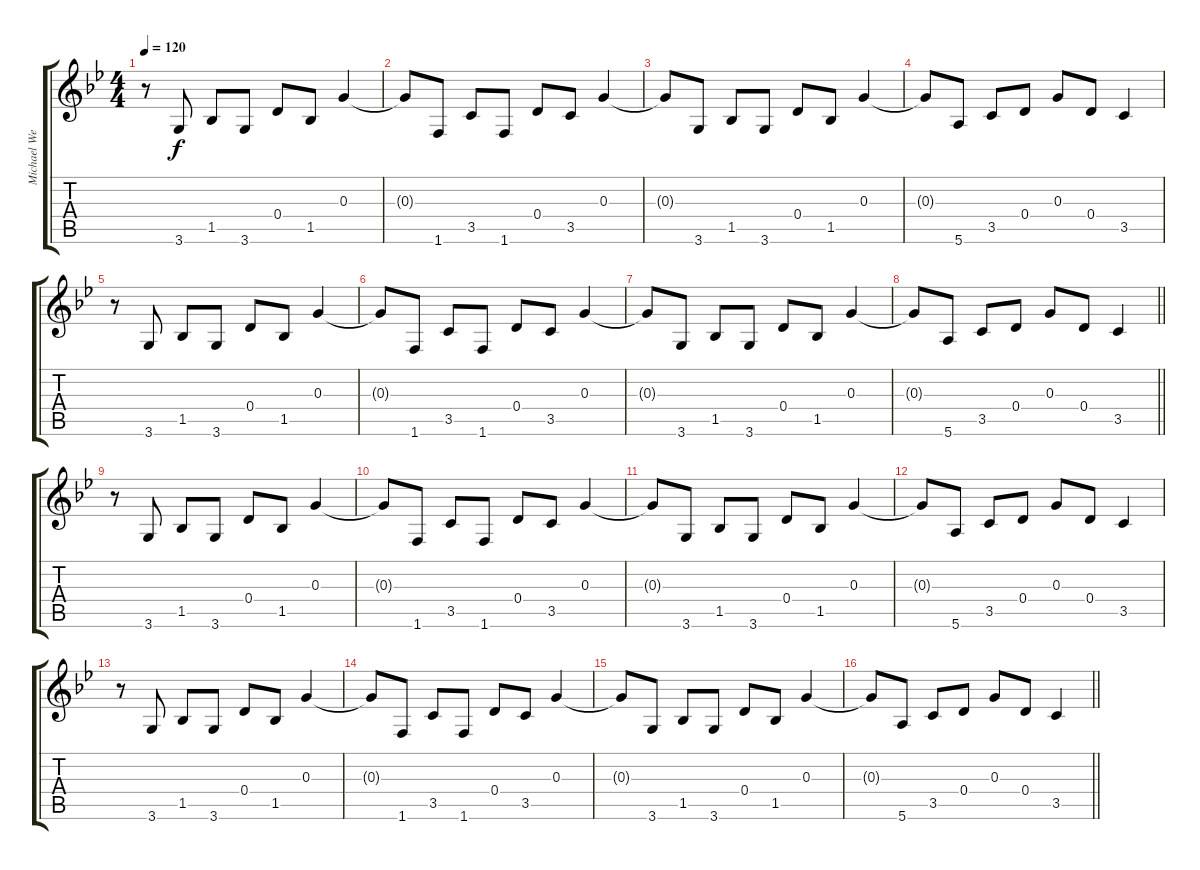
\track ("Michael Weikath" "Michael We") {instrument electricguitarclean}
\staff {score tabs}
\tuning (E4 B3 G3 D3 A2 E2) {hide}
\ts (4 4)
\tempo 120
\clef g2
\ks gminor
r.8{dy f} 3.6.8 1.5.8 3.6.8 0.4.8 1.5.8 0.3.4 |
0.3{t}.8 1.6.8 3.5.8 1.6.8 0.4.8 3.5.8 0.3.4 |
0.3{t}.8 3.6.8 1.5.8 3.6.8 0.4.8 1.5.8 0.3.4 |
0.3{t}.8 5.6.8 3.5.8 0.4.8 0.3.8 0.4.8 3.5.4 |
r.8 3.6.8 1.5.8 3.6.8 0.4.8 1.5.8 0.3.4 |
0.3{t}.8 1.6.8 3.5.8 1.6.8 0.4.8 3.5.8 0.3.4 |
0.3{t}.8 3.6.8 1.5.8 3.6.8 0.4.8 1.5.8 0.3.4 |
\barLineRight lightlight
0.3{t}.8 5.6.8 3.5.8 0.4.8 0.3.8 0.4.8 3.5.4 |
r.8 3.6.8 1.5.8 3.6.8 0.4.8 1.5.8 0.3.4 |
0.3{t}.8 1.6.8 3.5.8 1.6.8 0.4.8 3.5.8 0.3.4 |
0.3{t}.8 3.6.8 1.5.8 3.6.8 0.4.8 1.5.8 0.3.4 |
0.3{t}.8 5.6.8 3.5.8 0.4.8 0.3.8 0.4.8 3.5.4 |
r.8 3.6.8 1.5.8 3.6.8 0.4.8 1.5.8 0.3.4 |
0.3{t}.8 1.6.8 3.5.8 1.6.8 0.4.8 3.5.8 0.3.4 |
0.3{t}.8 3.6.8 1.5.8 3.6.8 0.4.8 1.5.8 0.3.4 |
\barLineRight lightlight
0.3{t}.8 5.6.8 3.5.8 0.4.8 0.3.8 0.4.8 3.5.4
